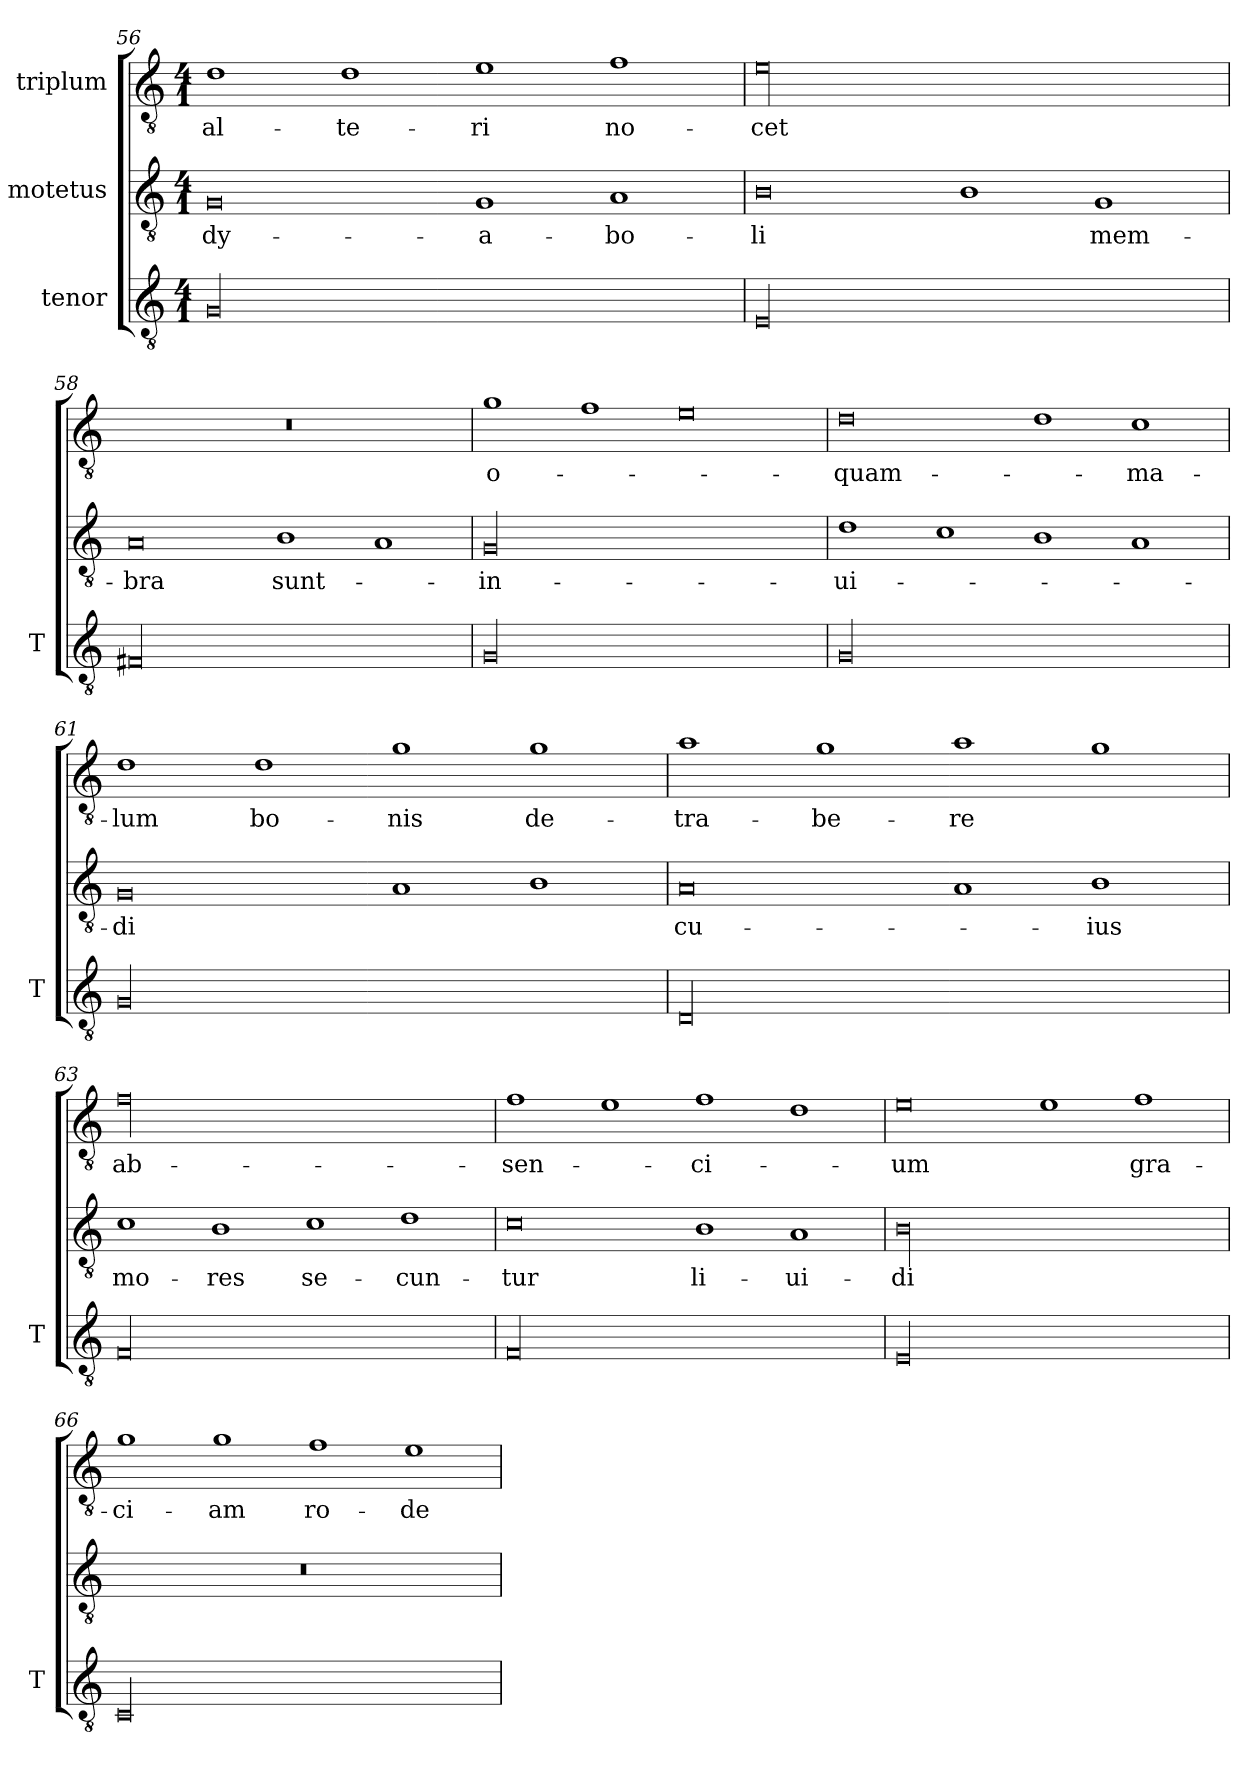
**kern	**kern	**text	**kern	**text
*part3	*part2	*part2	*part1	*part1
*staff3	*staff2	*staff2	*staff1	*staff1
*I"tenor	*I"motetus	*	*I"triplum	*
*I'T	*	*	*	*
*clefGv2	*clefGv2	*	*clefGv2	*
*k[]	*k[]	*	*k[]	*
*C:	*C:	*	*C:	*
*M4/1	*M4/1	*	*M4/1	*
=56	=56	=56	=56	=56
00G/	0G/	dy-	1d\	al-
.	.	.	1d\	-te-
.	1G/	-a-	1e\	-ri
.	1A/	-bo-	1f\	no-
!!LO:LB:g=z
=57	=57	=57	=57	=57
00E/	0B\	-li	00e\	-cet
.	1B\	.	.	.
.	1G/	mem-	.	.
=58	=58	=58	=58	=58
00F#X/	0A/	-bra	00r	.
.	1B\	sunt-	.	.
.	1A/	.	.	.
=59	=59	=59	=59	=59
00G/	00G/	in-	1g\	o-
.	.	.	1f\	.
.	.	.	0e\	.
=60	=60	=60	=60	=60
00G/	1d\	-ui-	0d\	quam-
.	1c\	.	.	.
.	1B\	.	1d\	.
.	1A/	.	1c\	ma-
=61	=61	=61	=61	=61
00G/	0G/	-di	1d\	-lum
.	.	.	1d\	bo-
.	1A/	.	1g\	-nis
.	1B\	.	1g\	de-
=62	=62	=62	=62	=62
00D/	0A/	cu-	1a\	-tra-
.	.	.	1g\	-be-
.	1A/	.	1a\	-re
.	1B\	-ius	1g\	.
!!LO:LB:g=z
=63	=63	=63	=63	=63
00F/	1c\	mo-	00f\	ab-
.	1B\	-res	.	.
.	1c\	se-	.	.
.	1d\	-cun-	.	.
=64	=64	=64	=64	=64
00F/	0c\	-tur	1f\	-sen-
.	.	.	1e\	.
.	1B\	li-	1f\	-ci-
.	1A/	-ui-	1d\	.
=65	=65	=65	=65	=65
00E/	00B\	-di	0e\	-um
.	.	.	1e\	.
.	.	.	1f\	gra-
=66	=66	=66	=66	=66
00C/	00r	.	1g\	-ci-
.	.	.	1g\	-am
.	.	.	1f\	ro-
.	.	.	1e\	-de-
=	=	=	=	=
*-	*-	*-	*-	*-
